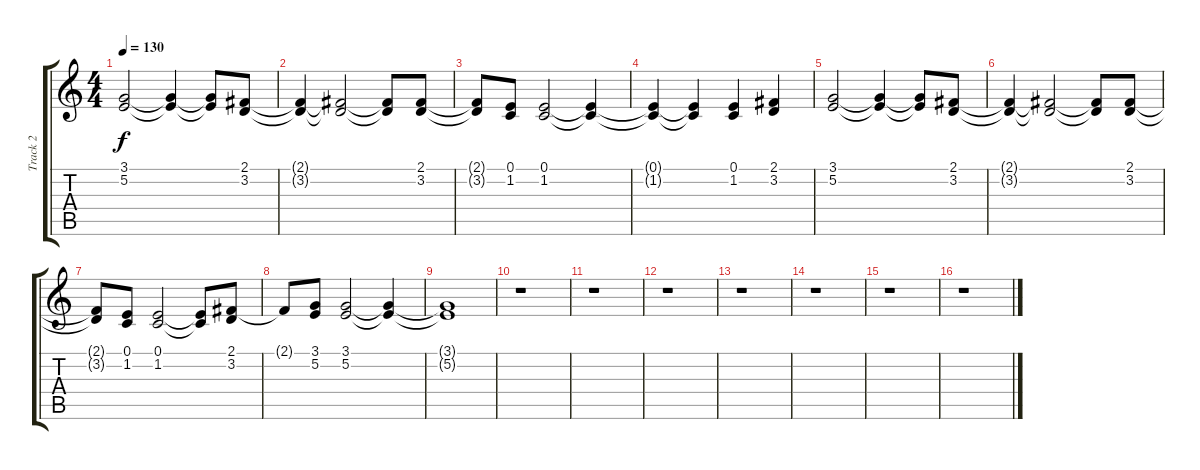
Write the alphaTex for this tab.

\track ("Track 2" "Track 2") {instrument lead1square}
\staff {score tabs}
\tuning (E4 B3 G3 D3 A2 E2) {hide}
\ts (4 4)
\tempo 130
\clef g2
\ks c
(3.1 5.2).2{dy f} (3.1{t} 5.2{t}).4 (3.1{t} 5.2{t}).8 (2.1 3.2).8 |
(2.1{t} 3.2{t}).4 (2.1{t} 3.2{t}).2 (2.1{t} 3.2{t}).8 (2.1 3.2).8 |
(2.1{t} 3.2{t}).8 (0.1 1.2).8 (0.1 1.2).2 (0.1{t} 1.2{t}).4 |
(0.1{t} 1.2{t}).4 (0.1{t} 1.2{t}).4 (0.1 1.2).4 (2.1 3.2).4 |
(3.1 5.2).2 (3.1{t} 5.2{t}).4 (3.1{t} 5.2{t}).8 (2.1 3.2).8 |
(2.1{t} 3.2{t}).4 (2.1{t} 3.2{t}).2 (2.1{t} 3.2{t}).8 (2.1 3.2).8 |
(2.1{t} 3.2{t}).8 (0.1 1.2).8 (0.1 1.2).2 (0.1{t} 1.2{t}).8 (2.1 3.2).8 |
2.1{t}.8 (3.1 5.2).8 (3.1 5.2).2 (3.1{t} 5.2{t}).4 |
(3.1{t} 5.2{t}).1 |
r.1 |
r.1 |
r.1 |
r.1 |
r.1 |
r.1 |
r.1
